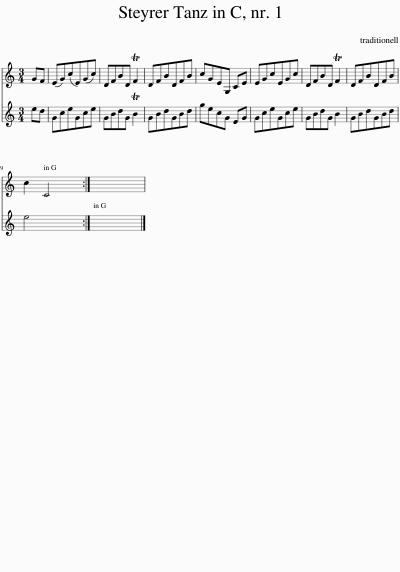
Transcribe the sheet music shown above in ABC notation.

X:1
%%score 1 2
L:1/8
M:3/4
I:linebreak $
K:C
V:1 treble
V:2 treble
V:1
 GF | (EG)(cE)(Gc) | DFBD TF2 | DFBDFB | cGEG, CE | %5
 EGcEGc | DFBD TF2 | DFBDFB |$ c2 C4 :| x6 | %10
V:2
 ed | GceGce | GBdG TB2 | GBdGBd | gecG EG | %5
 GceGce | GBdG B2 | GBdGBd |$ e4 x2 :| x6 | %10
